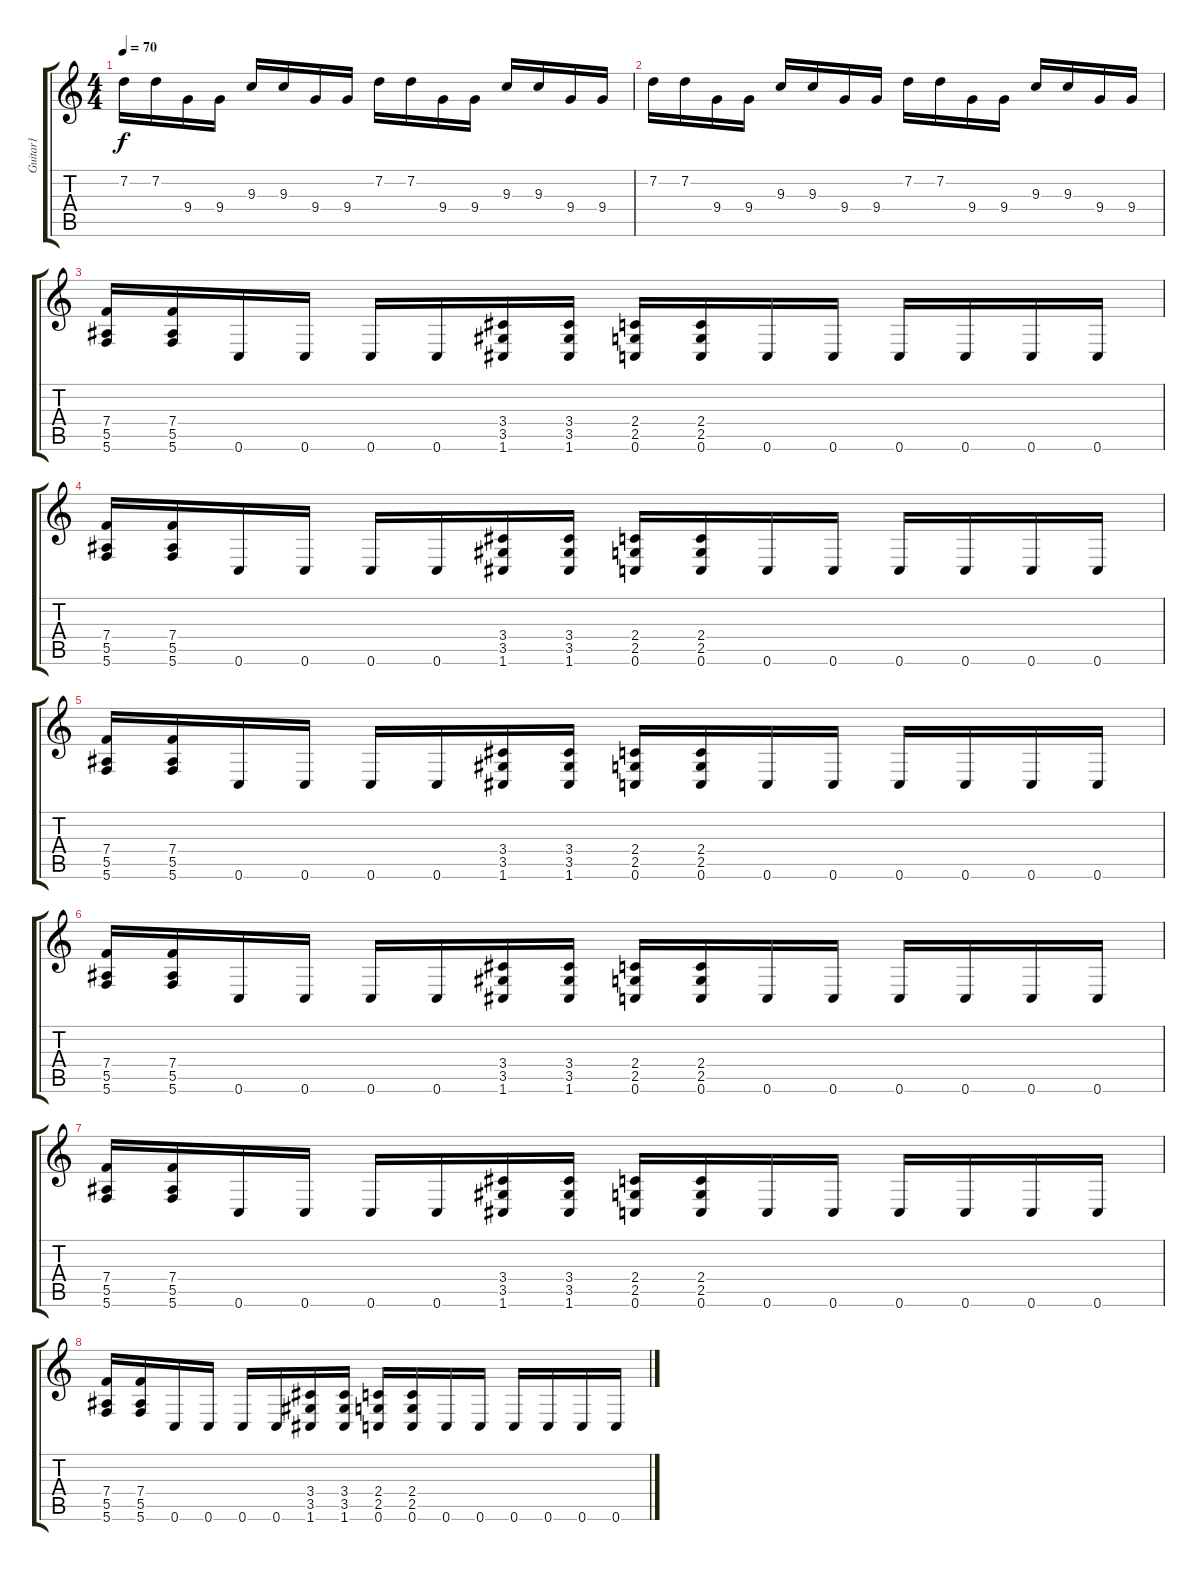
\track ("Guitar1" "Guitar1") {instrument distortionguitar}
\staff {score tabs}
\tuning (C4 G3 Eb3 Bb2 F2 C2) {hide}
\ts (4 4)
\tempo 70
\clef g2
\ks c
7.2.16{dy f} 7.2.16 9.4.16 9.4.16 9.3.16 9.3.16 9.4.16 9.4.16 7.2.16 7.2.16 9.4.16 9.4.16 9.3.16 9.3.16 9.4.16 9.4.16 |
7.2.16 7.2.16 9.4.16 9.4.16 9.3.16 9.3.16 9.4.16 9.4.16 7.2.16 7.2.16 9.4.16 9.4.16 9.3.16 9.3.16 9.4.16 9.4.16 |
(7.4 5.5 5.6).16 (7.4 5.5 5.6).16 0.6.16 0.6.16 0.6.16 0.6.16 (3.4 3.5 1.6).16 (3.4 3.5 1.6).16 (2.4 2.5 0.6).16 (2.4 2.5 0.6).16 0.6.16 0.6.16 0.6.16 0.6.16 0.6.16 0.6.16 |
(7.4 5.5 5.6).16 (7.4 5.5 5.6).16 0.6.16 0.6.16 0.6.16 0.6.16 (3.4 3.5 1.6).16 (3.4 3.5 1.6).16 (2.4 2.5 0.6).16 (2.4 2.5 0.6).16 0.6.16 0.6.16 0.6.16 0.6.16 0.6.16 0.6.16 |
(7.4 5.5 5.6).16 (7.4 5.5 5.6).16 0.6.16 0.6.16 0.6.16 0.6.16 (3.4 3.5 1.6).16 (3.4 3.5 1.6).16 (2.4 2.5 0.6).16 (2.4 2.5 0.6).16 0.6.16 0.6.16 0.6.16 0.6.16 0.6.16 0.6.16 |
(7.4 5.5 5.6).16 (7.4 5.5 5.6).16 0.6.16 0.6.16 0.6.16 0.6.16 (3.4 3.5 1.6).16 (3.4 3.5 1.6).16 (2.4 2.5 0.6).16 (2.4 2.5 0.6).16 0.6.16 0.6.16 0.6.16 0.6.16 0.6.16 0.6.16 |
(7.4 5.5 5.6).16 (7.4 5.5 5.6).16 0.6.16 0.6.16 0.6.16 0.6.16 (3.4 3.5 1.6).16 (3.4 3.5 1.6).16 (2.4 2.5 0.6).16 (2.4 2.5 0.6).16 0.6.16 0.6.16 0.6.16 0.6.16 0.6.16 0.6.16 |
(7.4 5.5 5.6).16 (7.4 5.5 5.6).16 0.6.16 0.6.16 0.6.16 0.6.16 (3.4 3.5 1.6).16 (3.4 3.5 1.6).16 (2.4 2.5 0.6).16 (2.4 2.5 0.6).16 0.6.16 0.6.16 0.6.16 0.6.16 0.6.16 0.6.16
